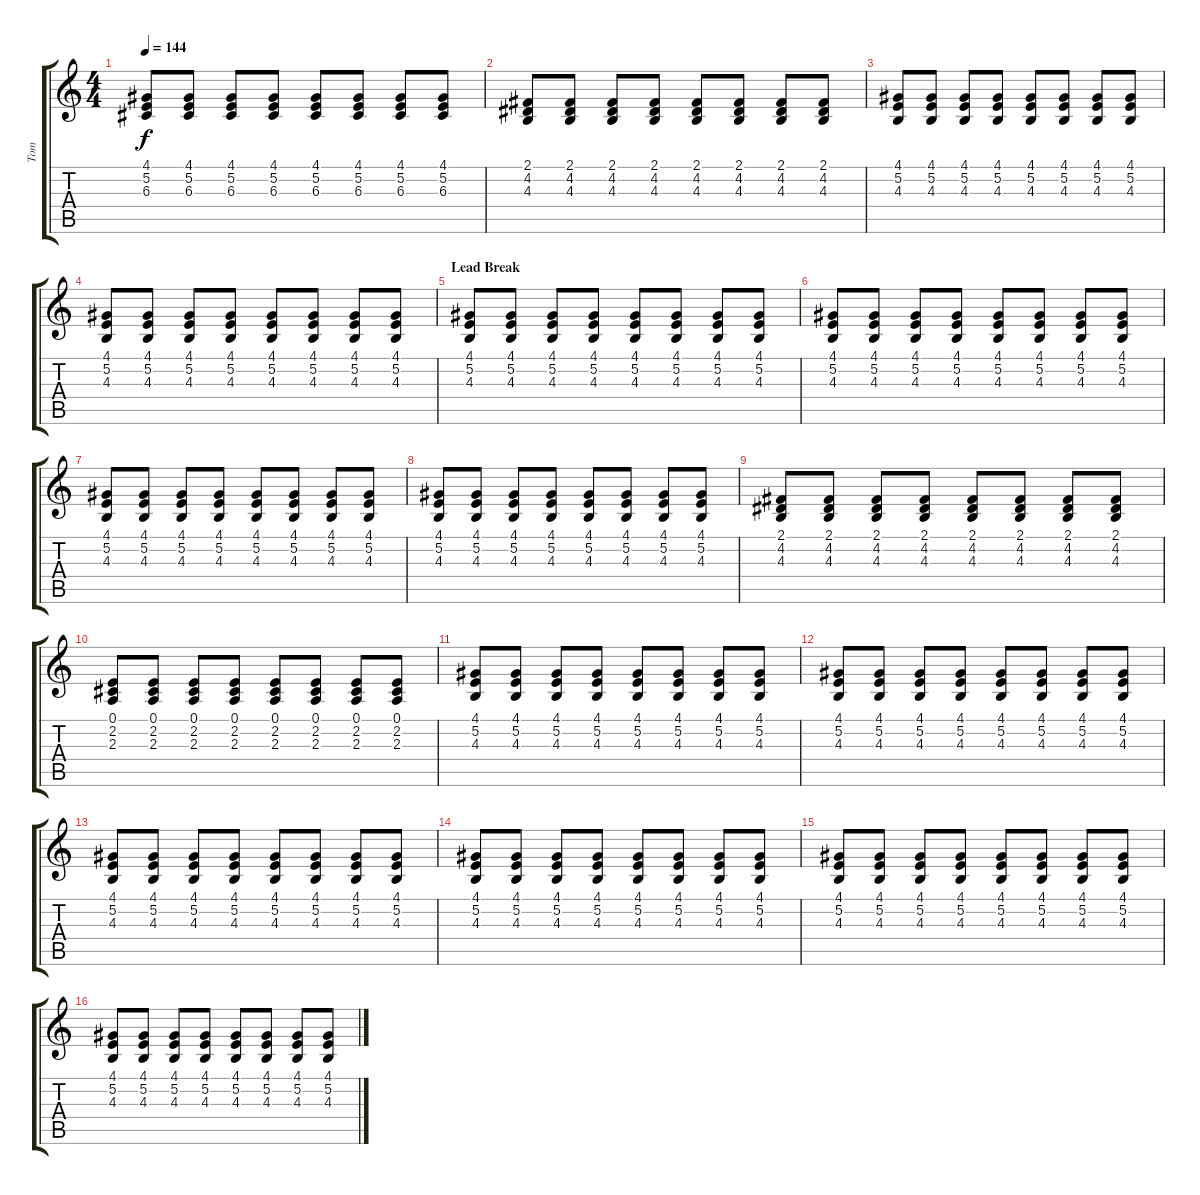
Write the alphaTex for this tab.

\track ("Tom" "Tom") {instrument brightacousticpiano}
\staff {score tabs}
\tuning (E4 B3 G3 D3 A2 E2) {hide}
\ts (4 4)
\tempo 144
\clef g2
\ks c
(4.1 5.2 6.3).8{dy f} (4.1 5.2 6.3).8 (4.1 5.2 6.3).8 (4.1 5.2 6.3).8 (4.1 5.2 6.3).8 (4.1 5.2 6.3).8 (4.1 5.2 6.3).8 (4.1 5.2 6.3).8 |
(2.1 4.2 4.3).8 (2.1 4.2 4.3).8 (2.1 4.2 4.3).8 (2.1 4.2 4.3).8 (2.1 4.2 4.3).8 (2.1 4.2 4.3).8 (2.1 4.2 4.3).8 (2.1 4.2 4.3).8 |
(4.1 5.2 4.3).8 (4.1 5.2 4.3).8 (4.1 5.2 4.3).8 (4.1 5.2 4.3).8 (4.1 5.2 4.3).8 (4.1 5.2 4.3).8 (4.1 5.2 4.3).8 (4.1 5.2 4.3).8 |
(4.1 5.2 4.3).8 (4.1 5.2 4.3).8 (4.1 5.2 4.3).8 (4.1 5.2 4.3).8 (4.1 5.2 4.3).8 (4.1 5.2 4.3).8 (4.1 5.2 4.3).8 (4.1 5.2 4.3).8 |
\section ("" "Lead Break")
(4.1 5.2 4.3).8 (4.1 5.2 4.3).8 (4.1 5.2 4.3).8 (4.1 5.2 4.3).8 (4.1 5.2 4.3).8 (4.1 5.2 4.3).8 (4.1 5.2 4.3).8 (4.1 5.2 4.3).8 |
(4.1 5.2 4.3).8 (4.1 5.2 4.3).8 (4.1 5.2 4.3).8 (4.1 5.2 4.3).8 (4.1 5.2 4.3).8 (4.1 5.2 4.3).8 (4.1 5.2 4.3).8 (4.1 5.2 4.3).8 |
(4.1 5.2 4.3).8 (4.1 5.2 4.3).8 (4.1 5.2 4.3).8 (4.1 5.2 4.3).8 (4.1 5.2 4.3).8 (4.1 5.2 4.3).8 (4.1 5.2 4.3).8 (4.1 5.2 4.3).8 |
(4.1 5.2 4.3).8 (4.1 5.2 4.3).8 (4.1 5.2 4.3).8 (4.1 5.2 4.3).8 (4.1 5.2 4.3).8 (4.1 5.2 4.3).8 (4.1 5.2 4.3).8 (4.1 5.2 4.3).8 |
(2.1 4.2 4.3).8 (2.1 4.2 4.3).8 (2.1 4.2 4.3).8 (2.1 4.2 4.3).8 (2.1 4.2 4.3).8 (2.1 4.2 4.3).8 (2.1 4.2 4.3).8 (2.1 4.2 4.3).8 |
(0.1 2.2 2.3).8 (0.1 2.2 2.3).8 (0.1 2.2 2.3).8 (0.1 2.2 2.3).8 (0.1 2.2 2.3).8 (0.1 2.2 2.3).8 (0.1 2.2 2.3).8 (0.1 2.2 2.3).8 |
(4.1 5.2 4.3).8 (4.1 5.2 4.3).8 (4.1 5.2 4.3).8 (4.1 5.2 4.3).8 (4.1 5.2 4.3).8 (4.1 5.2 4.3).8 (4.1 5.2 4.3).8 (4.1 5.2 4.3).8 |
(4.1 5.2 4.3).8 (4.1 5.2 4.3).8 (4.1 5.2 4.3).8 (4.1 5.2 4.3).8 (4.1 5.2 4.3).8 (4.1 5.2 4.3).8 (4.1 5.2 4.3).8 (4.1 5.2 4.3).8 |
(4.1 5.2 4.3).8 (4.1 5.2 4.3).8 (4.1 5.2 4.3).8 (4.1 5.2 4.3).8 (4.1 5.2 4.3).8 (4.1 5.2 4.3).8 (4.1 5.2 4.3).8 (4.1 5.2 4.3).8 |
(4.1 5.2 4.3).8 (4.1 5.2 4.3).8 (4.1 5.2 4.3).8 (4.1 5.2 4.3).8 (4.1 5.2 4.3).8 (4.1 5.2 4.3).8 (4.1 5.2 4.3).8 (4.1 5.2 4.3).8 |
(4.1 5.2 4.3).8 (4.1 5.2 4.3).8 (4.1 5.2 4.3).8 (4.1 5.2 4.3).8 (4.1 5.2 4.3).8 (4.1 5.2 4.3).8 (4.1 5.2 4.3).8 (4.1 5.2 4.3).8 |
(4.1 5.2 4.3).8 (4.1 5.2 4.3).8 (4.1 5.2 4.3).8 (4.1 5.2 4.3).8 (4.1 5.2 4.3).8 (4.1 5.2 4.3).8 (4.1 5.2 4.3).8 (4.1 5.2 4.3).8
